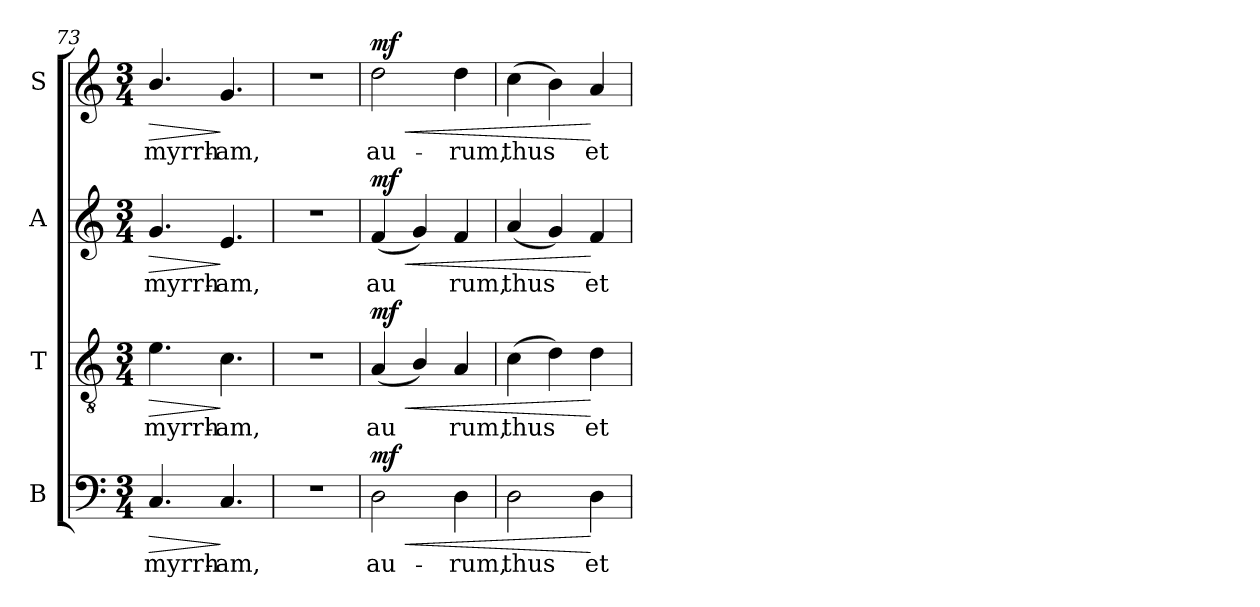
**kern	**text	**dynam	**kern	**text	**dynam	**kern	**text	**dynam	**kern	**text	**dynam
*part4	*part4	*part4	*part3	*part3	*part3	*part2	*part2	*part2	*part1	*part1	*part1
*staff4	*staff4	*staff4	*staff3	*staff3	*staff3	*staff2	*staff2	*staff2	*staff1	*staff1	*staff1
*I"B	*	*	*I"T	*	*	*I"A	*	*	*I"S	*	*
!!LO:LB:g=z
*clefF4	*	*	*clefGv2	*	*	*clefG2	*	*	*clefG2	*	*
*k[]	*	*	*k[]	*	*	*k[]	*	*	*k[]	*	*
*C:	*	*	*C:	*	*	*C:	*	*	*C:	*	*
*M3/4	*	*	*M3/4	*	*	*M3/4	*	*	*M3/4	*	*
=73	=73	=73	=73	=73	=73	=73	=73	=73	=73	=73	=73
!	!LO:LY:b:cj	!LO:HP:b	!	!LO:LY:b:cj	!LO:HP:b	!	!LO:LY:b:cj	!LO:HP:b	!	!LO:LY:b:cj	!LO:HP:b
4.C/	myrrh-	>	4.e\	myrrh-	>	4.g/	myrrh-	>	4.b/	myrrh-	>
!	!LO:LY:b:cj	!	!	!LO:LY:b:cj	!	!	!LO:LY:b:cj	!	!	!LO:LY:b:cj	!
4.C/	-am,	]	4.c\	-am,	]	4.e/	-am,	]	4.g/	-am,	]
=74	=74	=74	=74	=74	=74	=74	=74	=74	=74	=74	=74
2.r	.	.	2.r	.	.	2.r	.	.	2.r	.	.
=75	=75	=75	=75	=75	=75	=75	=75	=75	=75	=75	=75
!	!LO:LY:b:cj	!LO:HP:b	!	!LO:LY:b:cj	!LO:HP:b	!	!LO:LY:b:cj	!LO:HP:b	!	!LO:LY:b:cj	!LO:HP:b
!	!	!LO:DY:n=1:a	!	!	!LO:DY:n=1:a	!	!	!LO:DY:n=1:a	!	!	!LO:DY:n=1:a
2D\	au-	< mf	(<4A/	au-	< mf	(<4f/	au-	< mf	2dd\	au-	< mf
!	!	!	!	!LO:LY:b:cj	!	!	!LO:LY:b:cj	!	!	!	!
.	.	.	4B/)	--	.	4g/)	--	.	.	.	.
!	!LO:LY:b:cj	!	!	!LO:LY:b:cj	!	!	!LO:LY:b:cj	!	!	!LO:LY:b:cj	!
4D\	-rum,	.	4A/	-rum,	.	4f/	-rum,	.	4dd\	-rum,	.
=76	=76	=76	=76	=76	=76	=76	=76	=76	=76	=76	=76
!	!LO:LY:b:cj	!	!	!LO:LY:b:cj	!	!	!LO:LY:b:cj	!	!	!LO:LY:b:cj	!
2D\	thus	.	(>4c\	thus	.	(<4a/	thus	.	(>4cc\	thus	.
!	!	!	!	!LO:LY:b:cj	!	!	!LO:LY:b:cj	!	!	!LO:LY:b:cj	!
.	.	.	4d\)	.	.	4g/)	.	.	4b\)	.	.
!	!LO:LY:b:cj	!	!	!LO:LY:b:cj	!	!	!LO:LY:b:cj	!	!	!LO:LY:b:cj	!
4D\	et	[	4d\	et	[	4f/	et	[	4a/	et	[
=	=	=	=	=	=	=	=	=	=	=	=
*-	*-	*-	*-	*-	*-	*-	*-	*-	*-	*-	*-
